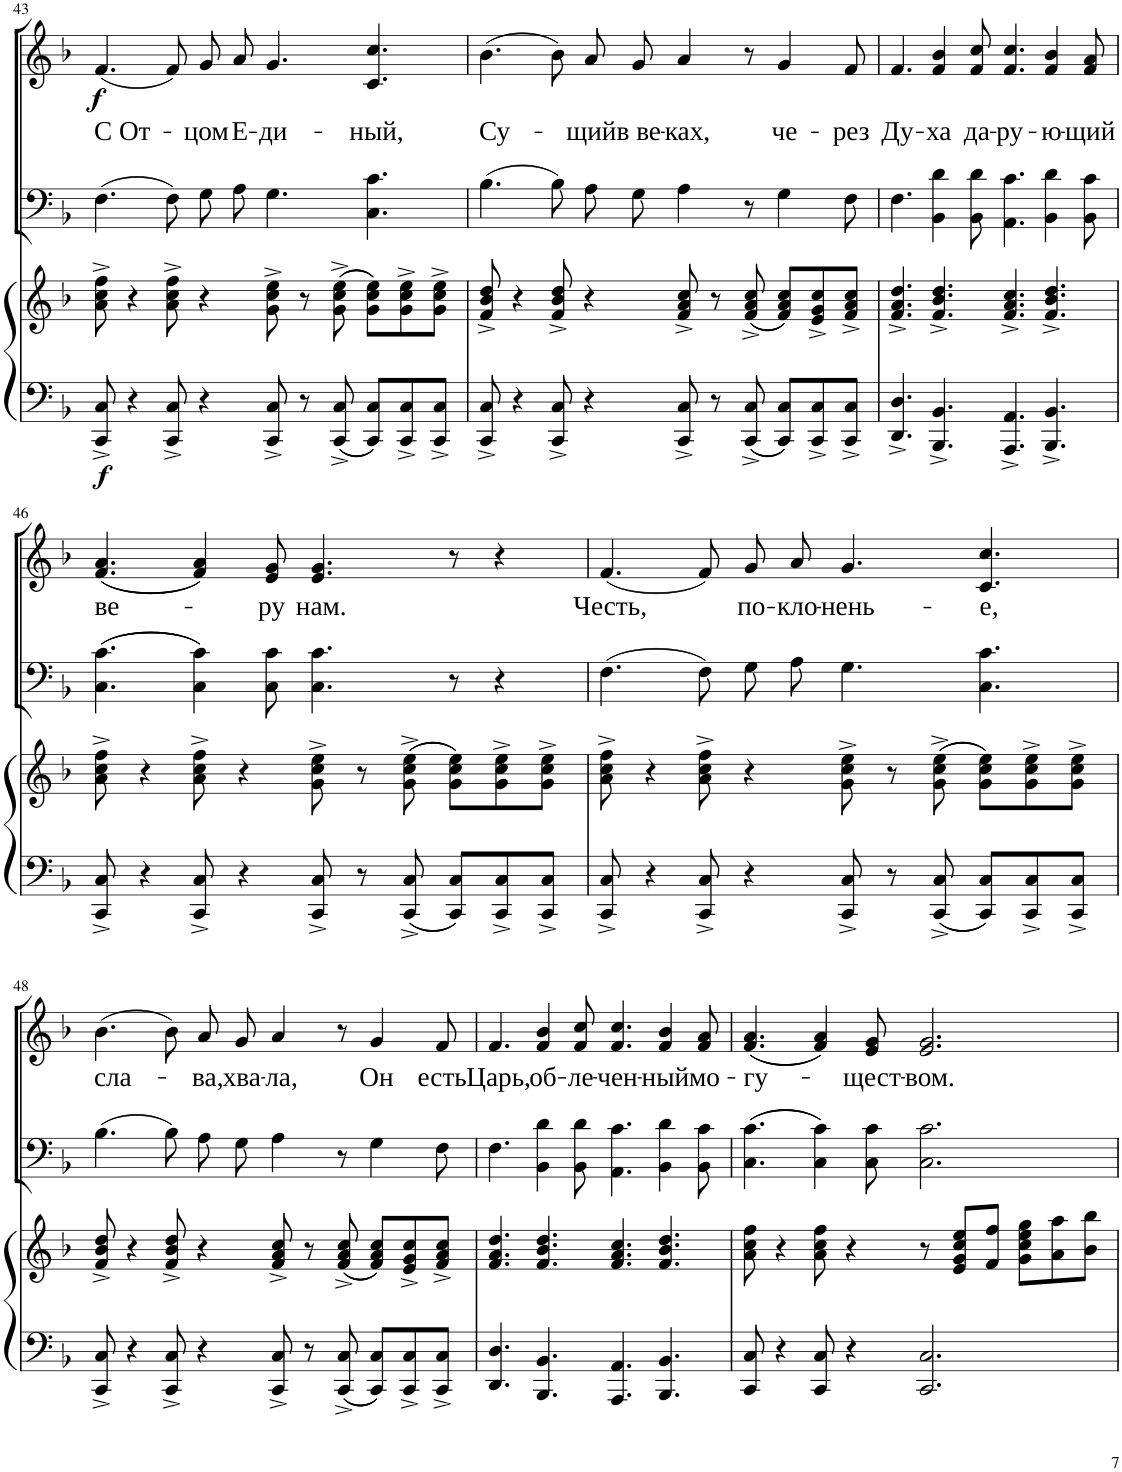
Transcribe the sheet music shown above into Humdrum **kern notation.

**kern	**kern	**dynam	**kern	**kern	**text	**text	**dynam
*part3	*part3	*part3	*part2	*part1	*part1	*part1	*part1
*staff4	*staff3	*staff3/4	*staff2	*staff1	*staff1	*staff1	*staff1
*I"Piano	*	*	*I"Bass	*I"Soprano	*	*	*
*I'Pno	*	*	*	*	*	*	*
!!LO:PB:g=z
*clefF4	*clefG2	*	*clefF4	*clefG2	*	*	*
*k[b-]	*k[b-]	*	*k[b-]	*k[b-]	*	*	*
*M12/8	*M12/8	*	*M12/8	*M12/8	*	*	*
=43	=43	=43	=43	=43	=43	=43	=43
!	!	!LO:DY:b=2	!	!	!	!LO:LY:b	!LO:DY:b
8CC/^ 8C/^	8a\^ 8cc\^ 8ff\^	f	(4.F\	(4.f/	.	С От-	f
4r	4r	.	.	.	.	.	.
8CC/^ 8C/^	8a\^ 8cc\^ 8ff\^	.	8F\L)	8f/L)	.	.	.
!	!	!	!	!	!	!LO:LY:b	!
4r	4r	.	8G\	8g/	.	-цом	.
!	!	!	!	!	!	!LO:LY:b	!
.	.	.	8A\J	8a/J	.	Е-	.
!	!	!	!	!	!	!LO:LY:b	!
8CC/^ 8C/^	8g\^ 8cc\^ 8ee\^	.	4.G\	4.g/	.	-ди-	.
8r	8r	.	.	.	.	.	.
8CC/^ 8C/^	((8g\^ 8cc\^ 8ee\^	.	.	.	.	.	.
!	!	!	!	!	!	!LO:LY:b	!
8CC/ 8C/L	8g\ 8cc\ 8ee\L))	.	4.C\ 4.c\	4.c/ 4.cc/	.	-ный,	.
8CC/^ 8C/^	8g\^ 8cc\^ 8ee\^	.	.	.	.	.	.
8CC/^ 8C/^J	8g\^ 8cc\^ 8ee\^J	.	.	.	.	.	.
=44	=44	=44	=44	=44	=44	=44	=44
!	!	!	!	!	!	!LO:LY:b	!
8CC/^ 8C/^	8f/^ 8b-/^ 8dd/^	.	(4.B-\	(4.b-\	.	Су-	.
4r	4r	.	.	.	.	.	.
8CC/^ 8C/^	8f/^ 8b-/^ 8dd/^	.	8B-\L)	8b-/L)	.	.	.
!	!	!	!	!	!	!LO:LY:b	!
4r	4r	.	8A\	8a/	.	-щий	.
!	!	!	!	!	!	!LO:LY:b	!
.	.	.	8G\J	8g/J	.	в ве-	.
!	!	!	!	!	!	!LO:LY:b	!
8CC/^ 8C/^	8f/^ 8a/^ 8cc/^	.	4A\	4a/	.	-ках,	.
8r	8r	.	.	.	.	.	.
8CC/^ 8C/^	((8f/^ 8a/^ 8cc/^	.	8r	8r	.	.	.
!	!	!	!	!	!	!LO:LY:b	!
8CC/ 8C/L	8f/ 8a/ 8cc/L))	.	4G\	4g/	.	че-	.
8CC/^ 8C/^	8e/^ 8g/^ 8cc/^	.	.	.	.	.	.
!	!	!	!	!	!	!LO:LY:b	!
8CC/^ 8C/^J	8f/^ 8a/^ 8cc/^J	.	8F\	8f/	.	-рез	.
=45	=45	=45	=45	=45	=45	=45	=45
!	!	!	!	!	!	!LO:LY:b	!
4.DD/^ 4.D/^	4.f/^ 4.a/^ 4.dd/^	.	4.F\	4.f/	.	Ду-	.
!	!	!	!	!	!	!LO:LY:b	!
4.BBB-/^ 4.BB-/^	4.f/^ 4.b-/^ 4.dd/^	.	4BB-\ 4d\	4f/ 4b-/	.	-ха	.
!	!	!	!	!	!	!LO:LY:b	!
.	.	.	8BB-\ 8d\	8f/ 8cc/	.	да-	.
!	!	!	!	!	!	!LO:LY:b	!
4.AAA/^ 4.AA/^	4.f/^ 4.a/^ 4.cc/^	.	4.AA\ 4.c\	4.f/ 4.cc/	.	-ру-	.
!	!	!	!	!	!	!LO:LY:b	!
4.BBB-/^ 4.BB-/^	4.f/^ 4.b-/^ 4.dd/^	.	4BB-\ 4d\	4f/ 4b-/	.	-ю-	.
!	!	!	!	!	!	!LO:LY:b	!
.	.	.	8BB-\ 8c\	8f/ 8a/	.	-щий	.
!!LO:LB:g=z
=46	=46	=46	=46	=46	=46	=46	=46
!	!	!	!	!	!	!LO:LY:b	!
8CC/^ 8C/^	8a\^ 8cc\^ 8ff\^	.	((4.C\ 4.c\	((4.f/ 4.a/	.	ве-	.
4r	4r	.	.	.	.	.	.
8CC/^ 8C/^	8a\^ 8cc\^ 8ff\^	.	4C\ 4c\))	4f/ 4a/))	.	.	.
4r	4r	.	.	.	.	.	.
!	!	!	!	!	!	!LO:LY:b	!
.	.	.	8C\ 8c\	8e/ 8g/	.	-ру	.
!	!	!	!	!	!	!LO:LY:b	!
8CC/^ 8C/^	8g\^ 8cc\^ 8ee\^	.	4.C\ 4.c\	4.e/ 4.g/	.	нам.	.
8r	8r	.	.	.	.	.	.
8CC/^ 8C/^	((8g\^ 8cc\^ 8ee\^	.	.	.	.	.	.
8CC/ 8C/L	8g\ 8cc\ 8ee\L))	.	8r	8r	.	.	.
8CC/^ 8C/^	8g\^ 8cc\^ 8ee\^	.	4r	4r	.	.	.
8CC/^ 8C/^J	8g\^ 8cc\^ 8ee\^J	.	.	.	.	.	.
=47	=47	=47	=47	=47	=47	=47	=47
!	!	!	!	!	!	!LO:LY:b	!
8CC/^ 8C/^	8a\^ 8cc\^ 8ff\^	.	(4.F\	(4.f/	.	Честь,	.
4r	4r	.	.	.	.	.	.
8CC/^ 8C/^	8a\^ 8cc\^ 8ff\^	.	8F\L)	8f/L)	.	.	.
!	!	!	!	!	!	!LO:LY:b	!
4r	4r	.	8G\	8g/	.	по-	.
!	!	!	!	!	!	!LO:LY:b	!
.	.	.	8A\J	8a/J	.	-кло-	.
!	!	!	!	!	!	!LO:LY:b	!
8CC/^ 8C/^	8g\^ 8cc\^ 8ee\^	.	4.G\	4.g/	.	-нень-	.
8r	8r	.	.	.	.	.	.
8CC/^ 8C/^	((8g\^ 8cc\^ 8ee\^	.	.	.	.	.	.
!	!	!	!	!	!	!LO:LY:b	!
8CC/ 8C/L	8g\ 8cc\ 8ee\L))	.	4.C\ 4.c\	4.c/ 4.cc/	.	-е,	.
8CC/^ 8C/^	8g\^ 8cc\^ 8ee\^	.	.	.	.	.	.
8CC/^ 8C/^J	8g\^ 8cc\^ 8ee\^J	.	.	.	.	.	.
!!LO:LB:g=z
=48	=48	=48	=48	=48	=48	=48	=48
!	!	!	!	!	!	!LO:LY:b	!
8CC/^ 8C/^	8f/^ 8b-/^ 8dd/^	.	(4.B-\	(4.b-\	.	сла-	.
4r	4r	.	.	.	.	.	.
8CC/^ 8C/^	8f/^ 8b-/^ 8dd/^	.	8B-\L)	8b-/L)	.	.	.
!	!	!	!	!	!	!LO:LY:b	!
4r	4r	.	8A\	8a/	.	-ва,	.
!	!	!	!	!	!	!LO:LY:b	!
.	.	.	8G\J	8g/J	.	хва-	.
!	!	!	!	!	!	!LO:LY:b	!
8CC/^ 8C/^	8f/^ 8a/^ 8cc/^	.	4A\	4a/	.	-ла,	.
8r	8r	.	.	.	.	.	.
8CC/^ 8C/^	((8f/^ 8a/^ 8cc/^	.	8r	8r	.	.	.
!	!	!	!	!	!	!LO:LY:b	!
8CC/ 8C/L	8f/ 8a/ 8cc/L))	.	4G\	4g/	.	Он	.
8CC/^ 8C/^	8e/^ 8g/^ 8cc/^	.	.	.	.	.	.
!	!	!	!	!	!	!LO:LY:b	!
8CC/^ 8C/^J	8f/^ 8a/^ 8cc/^J	.	8F\	8f/	.	есть	.
=49	=49	=49	=49	=49	=49	=49	=49
!	!	!	!	!	!	!LO:LY:b	!
4.DD/ 4.D/	4.f/ 4.a/ 4.dd/	.	4.F\	4.f/	.	Царь,	.
!	!	!	!	!	!	!LO:LY:b	!
4.BBB-/ 4.BB-/	4.f/ 4.b-/ 4.dd/	.	4BB-\ 4d\	4f/ 4b-/	.	об-	.
!	!	!	!	!	!	!LO:LY:b	!
.	.	.	8BB-\ 8d\	8f/ 8cc/	.	-ле-	.
!	!	!	!	!	!	!LO:LY:b	!
4.AAA/ 4.AA/	4.f/ 4.a/ 4.cc/	.	4.AA\ 4.c\	4.f/ 4.cc/	.	-чен-	.
!	!	!	!	!	!	!LO:LY:b	!
4.BBB-/ 4.BB-/	4.f/ 4.b-/ 4.dd/	.	4BB-\ 4d\	4f/ 4b-/	.	-ный	.
!	!	!	!	!	!	!LO:LY:b	!
.	.	.	8BB-\ 8c\	8f/ 8a/	.	мо-	.
=50	=50	=50	=50	=50	=50	=50	=50
!	!	!	!	!	!	!LO:LY:b	!
8CC/ 8C/	8a\ 8cc\ 8ff\	.	((4.C\ 4.c\	((4.f/ 4.a/	.	-гу-	.
4r	4r	.	.	.	.	.	.
8CC/ 8C/	8a\ 8cc\ 8ff\	.	4C\ 4c\))	4f/ 4a/))	.	.	.
4r	4r	.	.	.	.	.	.
!	!	!	!	!	!	!LO:LY:b	!
.	.	.	8C\ 8c\	8e/ 8g/	.	-щест-	.
!	!	!	!	!	!	!LO:LY:b	!
2.CC/ 2.C/	8r	.	2.C\ 2.c\	2.e/ 2.g/	.	-вом.	.
.	8e/ 8g/ 8cc/ 8ee/L	.	.	.	.	.	.
.	8f/ 8ff/J	.	.	.	.	.	.
.	8g\ 8cc\ 8ee\ 8gg\L	.	.	.	.	.	.
.	8a\ 8aa\	.	.	.	.	.	.
.	8b-\ 8bb-\J	.	.	.	.	.	.
=	=	=	=	=	=	=	=
*-	*-	*-	*-	*-	*-	*-	*-
